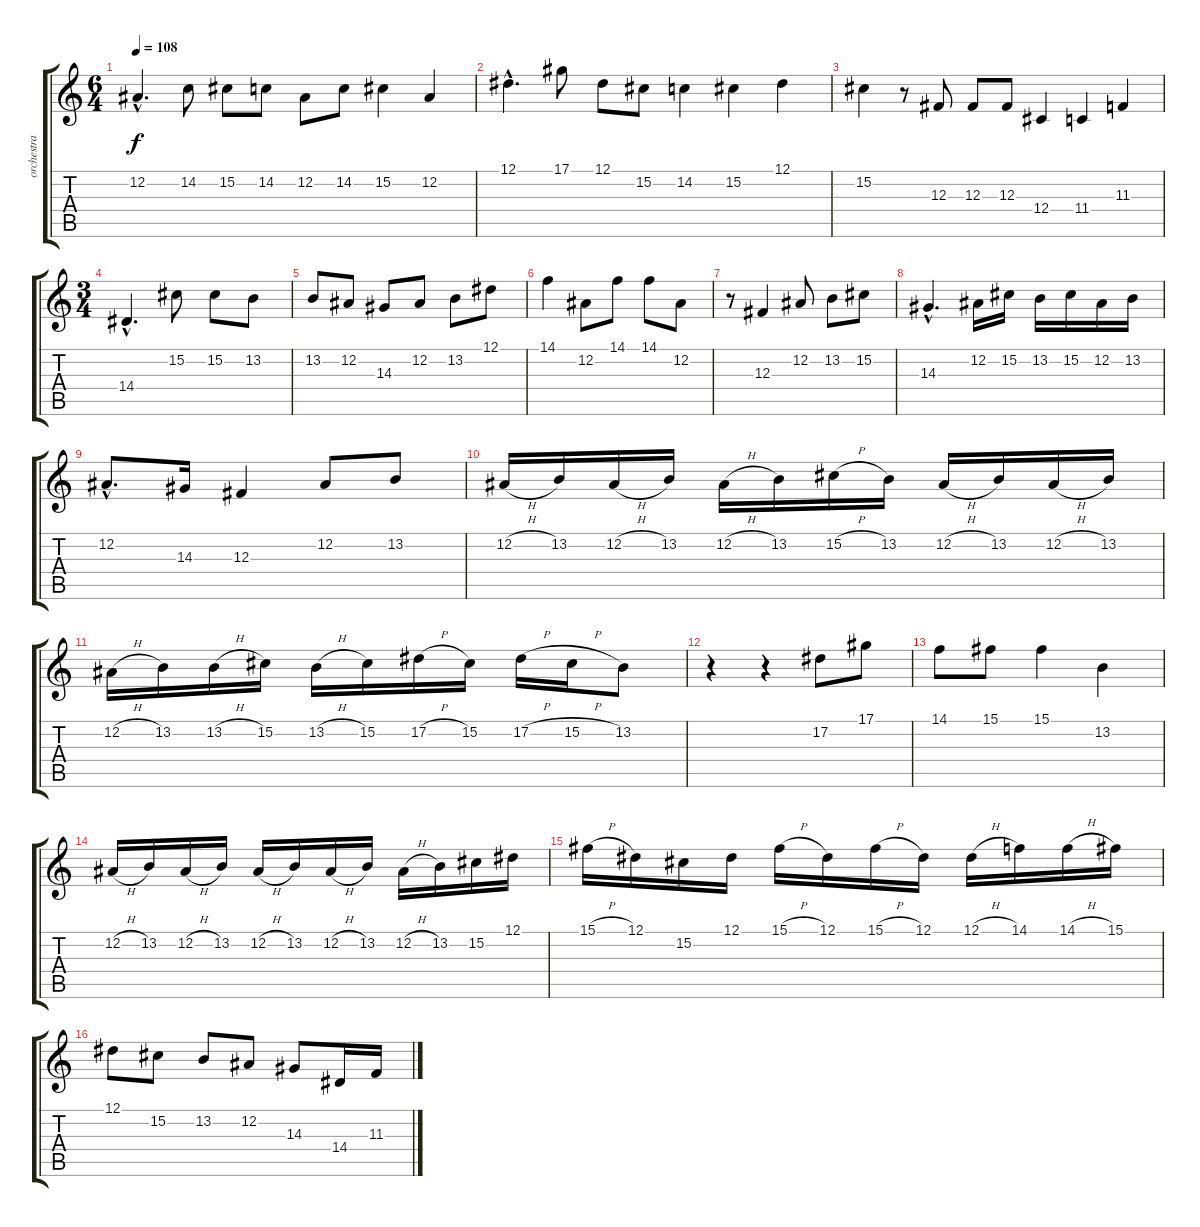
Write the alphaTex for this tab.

\track ("orchestra" "orchestra") {instrument stringensemble1}
\staff {score tabs}
\tuning (Eb4 Bb3 Gb3 Db3 Ab2 Eb2) {hide}
\ts (6 4)
\tempo 108
\clef g2
\ks c
12.2{hac}.4{d dy f} 14.2.8 15.2.8 14.2.8 12.2.8 14.2.8 15.2.4 12.2.4 |
12.1{hac}.4{d} 17.1.8 12.1.8 15.2.8 14.2.4 15.2.4 12.1.4 |
15.2.4 r.8 12.3.8 12.3.8 12.3.8 12.4.4 11.4.4 11.3.4 |
\ts (3 4)
14.4{hac}.4{d} 15.2.8 15.2.8 13.2.8 |
13.2.8 12.2.8 14.3.8 12.2.8 13.2.8 12.1.8 |
14.1.4 12.2.8 14.1.8 14.1.8 12.2.8 |
r.8 12.3.4 12.2.8 13.2.8 15.2.8 |
14.3{hac}.4{d} 12.2.16 15.2.16 13.2.16 15.2.16 12.2.16 13.2.16 |
12.2{hac}.8{d} 14.3.16 12.3.4 12.2.8 13.2.8 |
12.2{h}.16 13.2.16 12.2{h}.16 13.2.16 12.2{h}.16 13.2.16 15.2{h}.16 13.2.16 12.2{h}.16 13.2.16 12.2{h}.16 13.2.16 |
12.2{h}.16 13.2.16 13.2{h}.16 15.2.16 13.2{h}.16 15.2.16 17.2{h}.16 15.2.16 17.2{h}.16 15.2{h}.16 13.2.8 |
r.4 r.4 17.2.8 17.1.8 |
14.1.8 15.1.8 15.1.4 13.2.4 |
12.2{h}.16 13.2.16 12.2{h}.16 13.2.16 12.2{h}.16 13.2.16 12.2{h}.16 13.2.16 12.2{h}.16 13.2.16 15.2.16 12.1.16 |
15.1{h}.16 12.1.16 15.2.16 12.1.16 15.1{h}.16 12.1.16 15.1{h}.16 12.1.16 12.1{h}.16 14.1.16 14.1{h}.16 15.1.16 |
12.1.8 15.2.8 13.2.8 12.2.8 14.3.8 14.4.16 11.3.16
